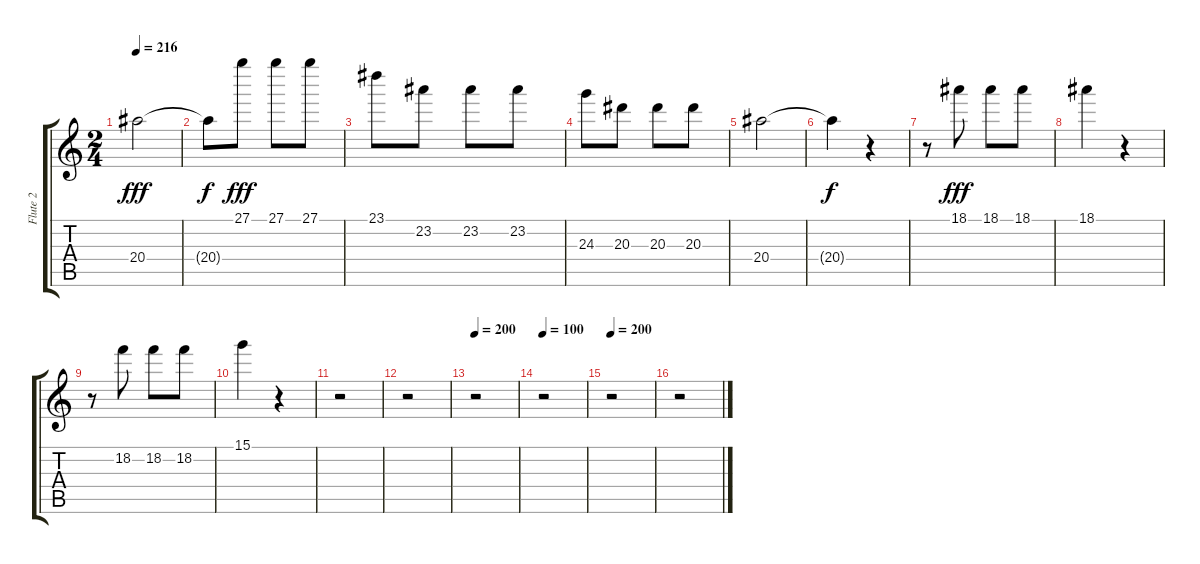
\track ("Flute 2" "Flute 2") {instrument acousticguitarnylon}
\staff {score tabs}
\tuning (E4 B3 G3 D3 A2 E2) {hide}
\ts (2 4)
\tempo 216
\clef g2
\ks c
20.4.2{dy fff} |
20.4{t}.8{dy f} 27.1.8{dy fff} 27.1.8 27.1.8 |
23.1.8 23.2.8 23.2.8 23.2.8 |
24.3.8 20.3.8 20.3.8 20.3.8 |
20.4.2 |
20.4{t}.4{dy f} r.4 |
r.8 18.1.8{dy fff} 18.1.8 18.1.8 |
18.1.4 r.4 |
r.8 18.2.8 18.2.8 18.2.8 |
15.1.4 r.4 |
r.2 |
r.2 |
\tempo 200
r.2 |
\tempo 100
r.2 |
\tempo 200
r.2 |
r.2
